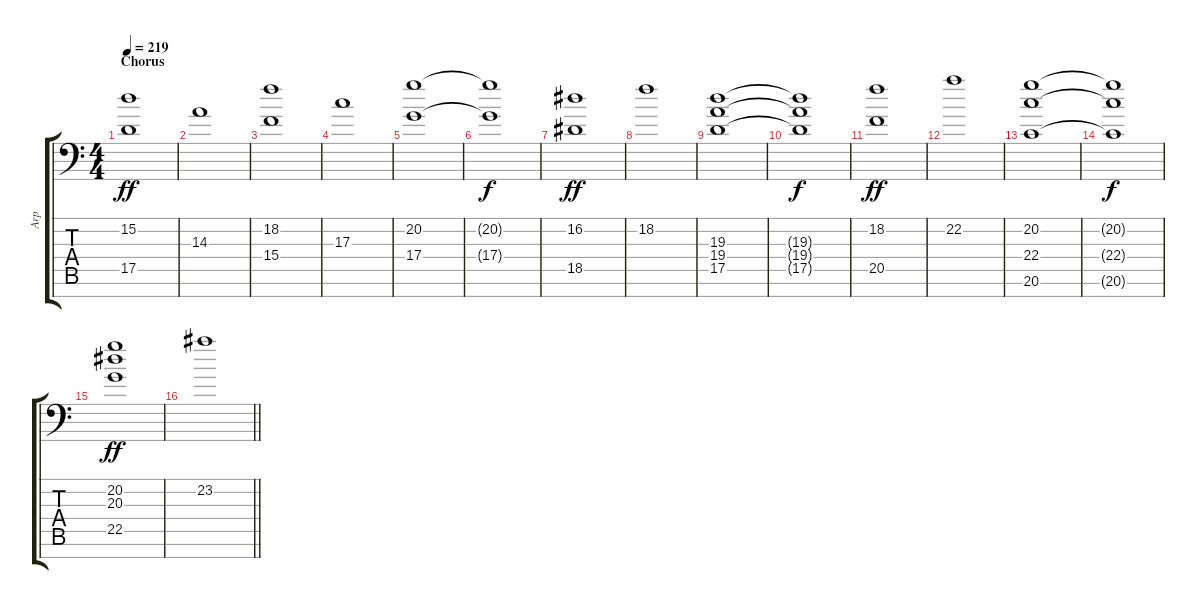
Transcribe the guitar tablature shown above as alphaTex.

\track ("Arp" "Arp") {instrument lead3calliope}
\staff {score tabs}
\tuning (C8 B3 G3 D3 A2 E2 C-1) {hide}
\ts (4 4)
\section ("" "Chorus")
\tempo 219
\clef f4
\ks c
(15.2 17.5).1{dy ff} |
14.3.1 |
(18.2 15.4).1 |
17.3.1 |
(20.2 17.4).1 |
(20.2{t} 17.4{t}).1{dy f} |
(16.2 18.5).1{dy ff} |
18.2.1 |
(19.3 19.4 17.5).1 |
(19.3{t} 19.4{t} 17.5{t}).1{dy f} |
(18.2 20.5).1{dy ff} |
22.2.1 |
(20.2 22.4 20.6).1 |
(20.2{t} 22.4{t} 20.6{t}).1{dy f} |
(20.2 20.3 22.5).1{dy ff} |
\barLineRight lightlight
23.2.1
